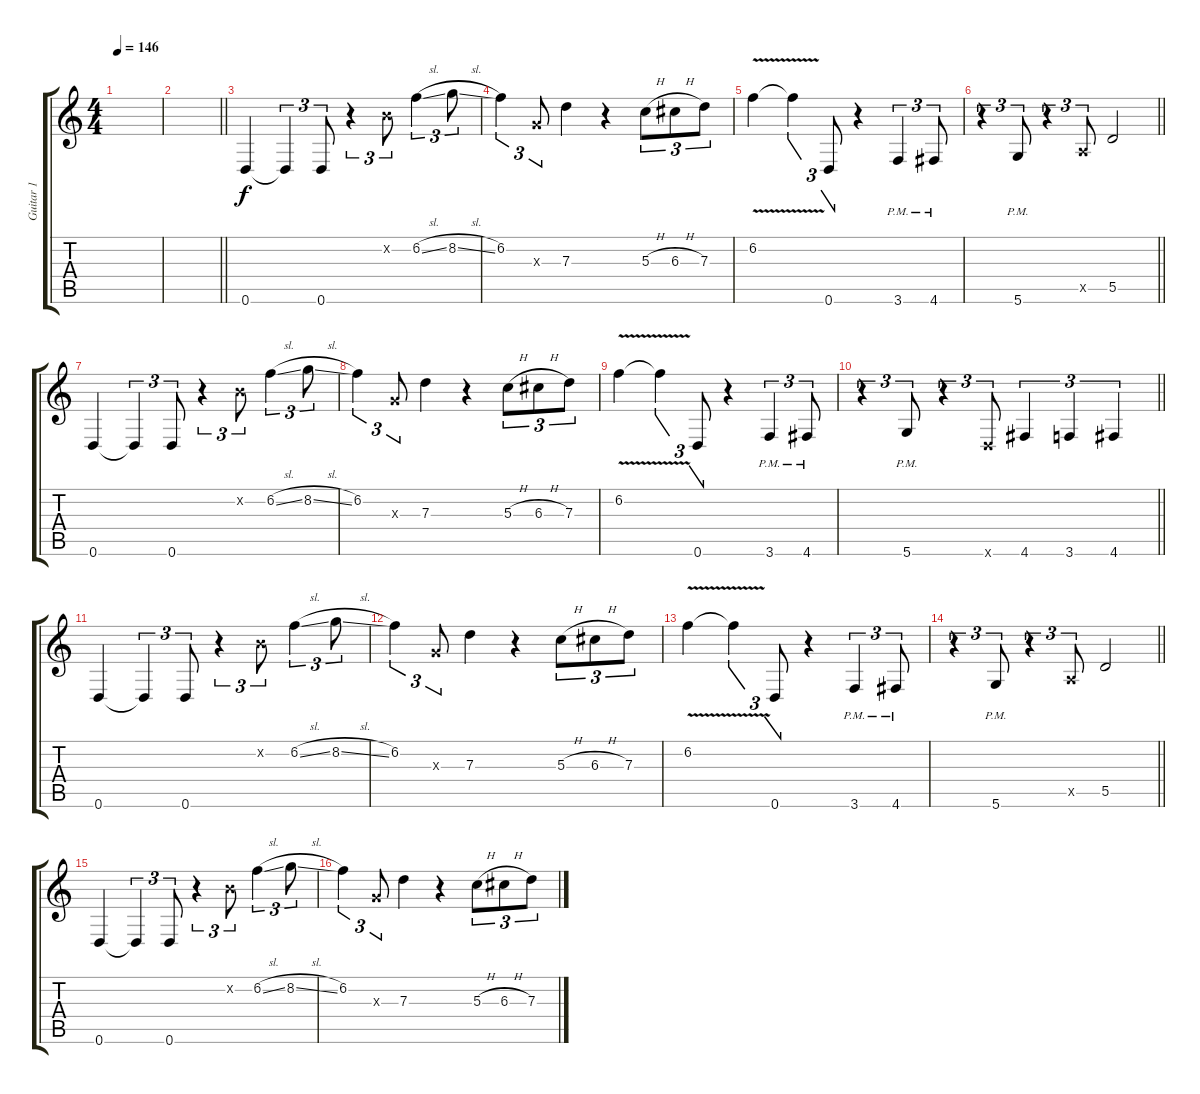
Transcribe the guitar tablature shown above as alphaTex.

\track ("Guitar 1" "Guitar 1") {instrument electricguitarmuted}
\staff {score tabs}
\tuning (E4 B3 G3 D3 A2 D2) {hide}
\ts (4 4)
\tempo 146
\clef g2
\ks c
|
\barLineRight lightlight
|
\section ("" "")
0.6.4 0.6{t}.4{tu (3 2)} 0.6.8{tu (3 2)} r.4{tu (3 2)} 0.2{x}.8{tu (3 2)} 6.2{sl}.4{tu (3 2)} 8.2{sl}.8{tu (3 2)} |
6.2.4{tu (3 2)} 0.3{x}.8{tu (3 2)} 7.3.4 r.4 5.3{h}.8{tu (3 2)} 6.3{h}.8{tu (3 2)} 7.3.8{tu (3 2)} |
6.2{v}.4 6.2{t}.4{tu (3 2)} 0.6.8{tu (3 2)} r.4 3.6{pm}.4{tu (3 2)} 4.6{pm}.8{tu (3 2)} |
\barLineRight lightlight
r.4{tu (3 2)} 5.6{pm}.8{tu (3 2)} r.4{tu (3 2)} 0.5{x}.8{tu (3 2)} 5.5.2 |
0.6.4 0.6{t}.4{tu (3 2)} 0.6.8{tu (3 2)} r.4{tu (3 2)} 0.2{x}.8{tu (3 2)} 6.2{sl}.4{tu (3 2)} 8.2{sl}.8{tu (3 2)} |
6.2.4{tu (3 2)} 0.3{x}.8{tu (3 2)} 7.3.4 r.4 5.3{h}.8{tu (3 2)} 6.3{h}.8{tu (3 2)} 7.3.8{tu (3 2)} |
6.2{v}.4 6.2{t}.4{tu (3 2)} 0.6.8{tu (3 2)} r.4 3.6{pm}.4{tu (3 2)} 4.6{pm}.8{tu (3 2)} |
\barLineRight lightlight
r.4{tu (3 2)} 5.6{pm}.8{tu (3 2)} r.4{tu (3 2)} 0.6{x}.8{tu (3 2)} 4.6.4{tu (3 2)} 3.6.4{tu (3 2)} 4.6.4{tu (3 2)} |
0.6.4 0.6{t}.4{tu (3 2)} 0.6.8{tu (3 2)} r.4{tu (3 2)} 0.2{x}.8{tu (3 2)} 6.2{sl}.4{tu (3 2)} 8.2{sl}.8{tu (3 2)} |
6.2.4{tu (3 2)} 0.3{x}.8{tu (3 2)} 7.3.4 r.4 5.3{h}.8{tu (3 2)} 6.3{h}.8{tu (3 2)} 7.3.8{tu (3 2)} |
6.2{v}.4 6.2{t}.4{tu (3 2)} 0.6.8{tu (3 2)} r.4 3.6{pm}.4{tu (3 2)} 4.6{pm}.8{tu (3 2)} |
\barLineRight lightlight
r.4{tu (3 2)} 5.6{pm}.8{tu (3 2)} r.4{tu (3 2)} 0.5{x}.8{tu (3 2)} 5.5.2 |
0.6.4 0.6{t}.4{tu (3 2)} 0.6.8{tu (3 2)} r.4{tu (3 2)} 0.2{x}.8{tu (3 2)} 6.2{sl}.4{tu (3 2)} 8.2{sl}.8{tu (3 2)} |
6.2.4{tu (3 2)} 0.3{x}.8{tu (3 2)} 7.3.4 r.4 5.3{h}.8{tu (3 2)} 6.3{h}.8{tu (3 2)} 7.3.8{tu (3 2)}
